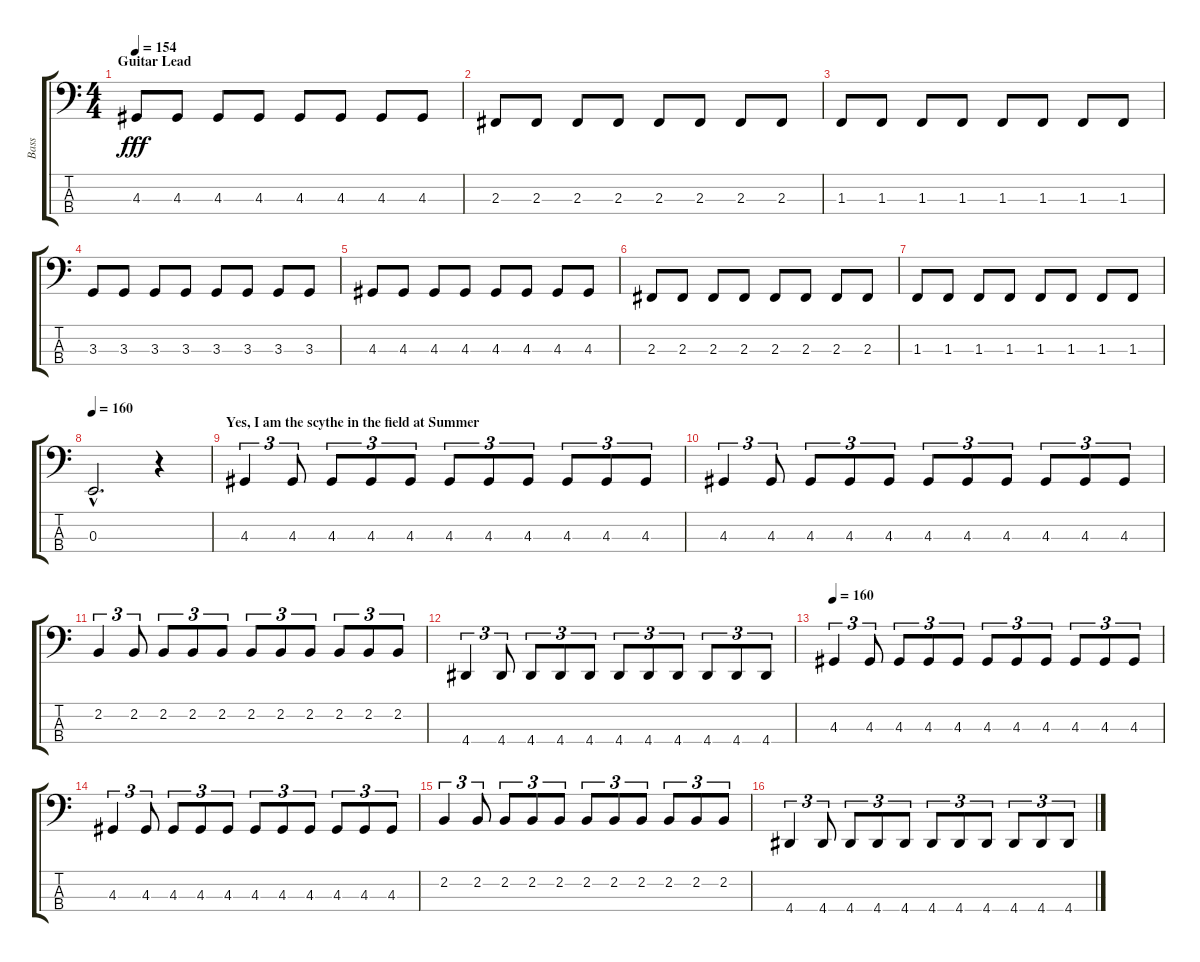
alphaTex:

\track ("Bass" "Bass") {instrument electricbassfinger}
\staff {score tabs}
\tuning (D2 A1 E1 B0) {hide}
\ts (4 4)
\section ("" "Guitar Lead")
\tempo 154
\clef f4
\ks c
4.3.8{dy fff} 4.3.8 4.3.8 4.3.8 4.3.8 4.3.8 4.3.8 4.3.8 |
2.3.8 2.3.8 2.3.8 2.3.8 2.3.8 2.3.8 2.3.8 2.3.8 |
1.3.8 1.3.8 1.3.8 1.3.8 1.3.8 1.3.8 1.3.8 1.3.8 |
3.3.8 3.3.8 3.3.8 3.3.8 3.3.8 3.3.8 3.3.8 3.3.8 |
4.3.8 4.3.8 4.3.8 4.3.8 4.3.8 4.3.8 4.3.8 4.3.8 |
2.3.8 2.3.8 2.3.8 2.3.8 2.3.8 2.3.8 2.3.8 2.3.8 |
1.3.8 1.3.8 1.3.8 1.3.8 1.3.8 1.3.8 1.3.8 1.3.8 |
\tempo 160
0.3{hac}.2{d} r.4 |
\section ("" "Yes, I am the scythe in the field at Summer")
4.3.4{tu (3 2)} 4.3.8{tu (3 2)} 4.3.8{tu (3 2)} 4.3.8{tu (3 2)} 4.3.8{tu (3 2)} 4.3.8{tu (3 2)} 4.3.8{tu (3 2)} 4.3.8{tu (3 2)} 4.3.8{tu (3 2)} 4.3.8{tu (3 2)} 4.3.8{tu (3 2)} |
4.3.4{tu (3 2)} 4.3.8{tu (3 2)} 4.3.8{tu (3 2)} 4.3.8{tu (3 2)} 4.3.8{tu (3 2)} 4.3.8{tu (3 2)} 4.3.8{tu (3 2)} 4.3.8{tu (3 2)} 4.3.8{tu (3 2)} 4.3.8{tu (3 2)} 4.3.8{tu (3 2)} |
2.2.4{tu (3 2)} 2.2.8{tu (3 2)} 2.2.8{tu (3 2)} 2.2.8{tu (3 2)} 2.2.8{tu (3 2)} 2.2.8{tu (3 2)} 2.2.8{tu (3 2)} 2.2.8{tu (3 2)} 2.2.8{tu (3 2)} 2.2.8{tu (3 2)} 2.2.8{tu (3 2)} |
4.4.4{tu (3 2)} 4.4.8{tu (3 2)} 4.4.8{tu (3 2)} 4.4.8{tu (3 2)} 4.4.8{tu (3 2)} 4.4.8{tu (3 2)} 4.4.8{tu (3 2)} 4.4.8{tu (3 2)} 4.4.8{tu (3 2)} 4.4.8{tu (3 2)} 4.4.8{tu (3 2)} |
\tempo 160
4.3.4{tu (3 2)} 4.3.8{tu (3 2)} 4.3.8{tu (3 2)} 4.3.8{tu (3 2)} 4.3.8{tu (3 2)} 4.3.8{tu (3 2)} 4.3.8{tu (3 2)} 4.3.8{tu (3 2)} 4.3.8{tu (3 2)} 4.3.8{tu (3 2)} 4.3.8{tu (3 2)} |
4.3.4{tu (3 2)} 4.3.8{tu (3 2)} 4.3.8{tu (3 2)} 4.3.8{tu (3 2)} 4.3.8{tu (3 2)} 4.3.8{tu (3 2)} 4.3.8{tu (3 2)} 4.3.8{tu (3 2)} 4.3.8{tu (3 2)} 4.3.8{tu (3 2)} 4.3.8{tu (3 2)} |
2.2.4{tu (3 2)} 2.2.8{tu (3 2)} 2.2.8{tu (3 2)} 2.2.8{tu (3 2)} 2.2.8{tu (3 2)} 2.2.8{tu (3 2)} 2.2.8{tu (3 2)} 2.2.8{tu (3 2)} 2.2.8{tu (3 2)} 2.2.8{tu (3 2)} 2.2.8{tu (3 2)} |
4.4.4{tu (3 2)} 4.4.8{tu (3 2)} 4.4.8{tu (3 2)} 4.4.8{tu (3 2)} 4.4.8{tu (3 2)} 4.4.8{tu (3 2)} 4.4.8{tu (3 2)} 4.4.8{tu (3 2)} 4.4.8{tu (3 2)} 4.4.8{tu (3 2)} 4.4.8{tu (3 2)}
